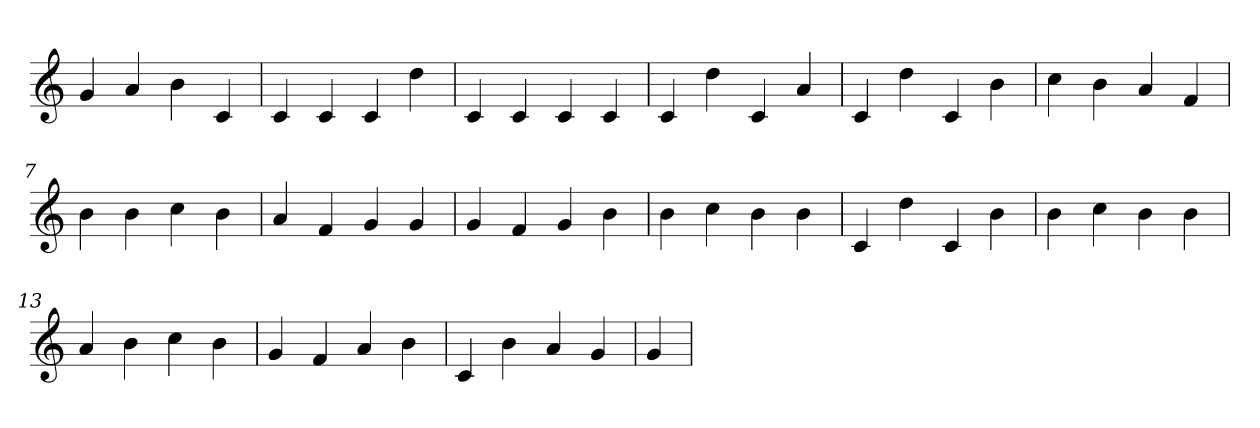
**kern
*part1
*staff1
*clefG2
=1
4g
4a
4b
4c
=2
4c
4c
4c
4dd
=3
4c
4c
4c
4c
=4
4c
4dd
4c
4a
=5
4c
4dd
4c
4b
=6
4cc
4b
4a
4f
=7
4b
4b
4cc
4b
=8
4a
4f
4g
4g
=9
4g
4f
4g
4b
=10
4b
4cc
4b
4b
=11
4c
4dd
4c
4b
=12
4b
4cc
4b
4b
=13
4a
4b
4cc
4b
=14
4g
4f
4a
4b
=15
4c
4b
4a
4g
=16
4g
=
*-
